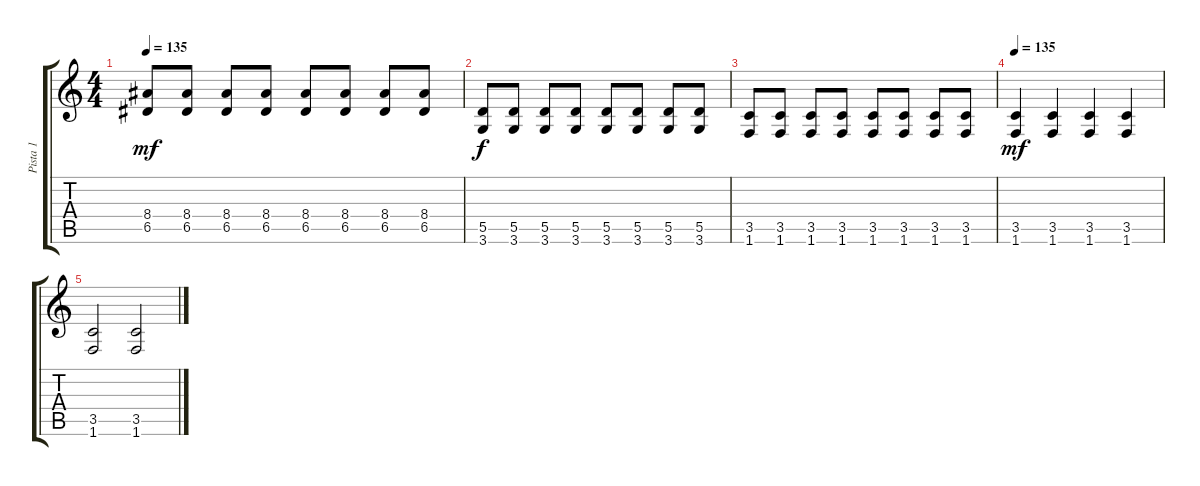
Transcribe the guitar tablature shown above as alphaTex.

\track ("Pista 1" "Pista 1") {instrument electricguitarjazz}
\staff {score tabs}
\tuning (E4 B3 G3 D3 A2 E2) {hide}
\ts (4 4)
\tempo 135
\clef g2
\ks c
(8.4 6.5).8{dy mf} (8.4 6.5).8 (8.4 6.5).8 (8.4 6.5).8 (8.4 6.5).8 (8.4 6.5).8 (8.4 6.5).8 (8.4 6.5).8 |
(5.5 3.6).8{dy f} (5.5 3.6).8 (5.5 3.6).8 (5.5 3.6).8 (5.5 3.6).8 (5.5 3.6).8 (5.5 3.6).8 (5.5 3.6).8 |
(3.5 1.6).8 (3.5 1.6).8 (3.5 1.6).8 (3.5 1.6).8 (3.5 1.6).8 (3.5 1.6).8 (3.5 1.6).8 (3.5 1.6).8 |
\tempo 135
(3.5 1.6).4{dy mf volume 13 balance 8 instrument electricguitarjazz} (3.5 1.6).4 (3.5 1.6).4 (3.5 1.6).4 |
(3.5 1.6).2 (3.5 1.6).2
